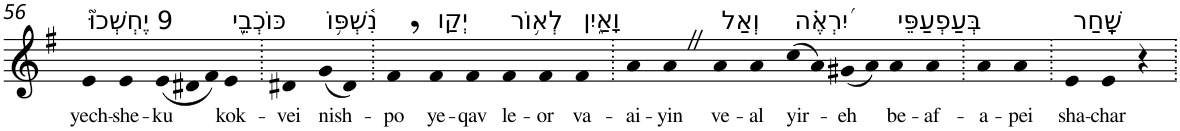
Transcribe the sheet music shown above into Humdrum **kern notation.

**kern	**text
*part1	*part1
*staff1	*staff1
*I"Piano	*
*I'Pno	*
!!LO:PB:g=z
*clefG2	*
*k[f#]	*
*G:	*
=56	=56
!LO:TX:a:t=9 יֶחְשְׁכוּ֮	!
!	!LO:LY:b
4e	yech-
!	!LO:LY:b
4e	-she-
!	!LO:LY:b
(12e	-ku
12d#X	.
12f#)	.
!LO:TX:a:t=כּוֹכְבֵ֪י	!
!	!LO:LY:b
4e	kok-
=57.	=57.
!	!LO:LY:b
4d#X	-vei
!LO:TX:a:t=נִ֫שְׁפּ֥וֹ	!
!	!LO:LY:b
(8g	nish-
8d#)	.
=58.	=58.
!	!LO:LY:b
4f#,	-po
!LO:TX:a:t=יְקַו	!
!	!LO:LY:b
4f#	ye-
!	!LO:LY:b
4f#	-qav
!LO:TX:a:t=לְא֥וֹר	!
!	!LO:LY:b
4f#	le-
!	!LO:LY:b
4f#	-or
!LO:TX:a:t=וָאַ֑יִן	!
!	!LO:LY:b
4f#	va-
=59.	=59.
!	!LO:LY:b
4a	-ai-
!	!LO:LY:b
4aZ	-yin
!LO:TX:a:t=וְאַל	!
!	!LO:LY:b
4a	ve-
!	!LO:LY:b
4a	-al
!LO:TX:a:t=יִ֝רְאֶ֗ה	!
!	!LO:LY:b
(8cc	yir-
8a)	.
!	!LO:LY:b
(8g#X	-eh
8a)	.
!LO:TX:a:t=בְּעַפְעַפֵּי	!
!	!LO:LY:b
4a	be-
!	!LO:LY:b
4a	-af-
=60.	=60.
!	!LO:LY:b
4a	-a-
!	!LO:LY:b
4a	-pei
=61.	=61.
!LO:TX:a:t=שָֽׁחַר	!
!	!LO:LY:b
4e	sha-
!	!LO:LY:b
4e	-char
4r	.
=.	=.
*-	*-
